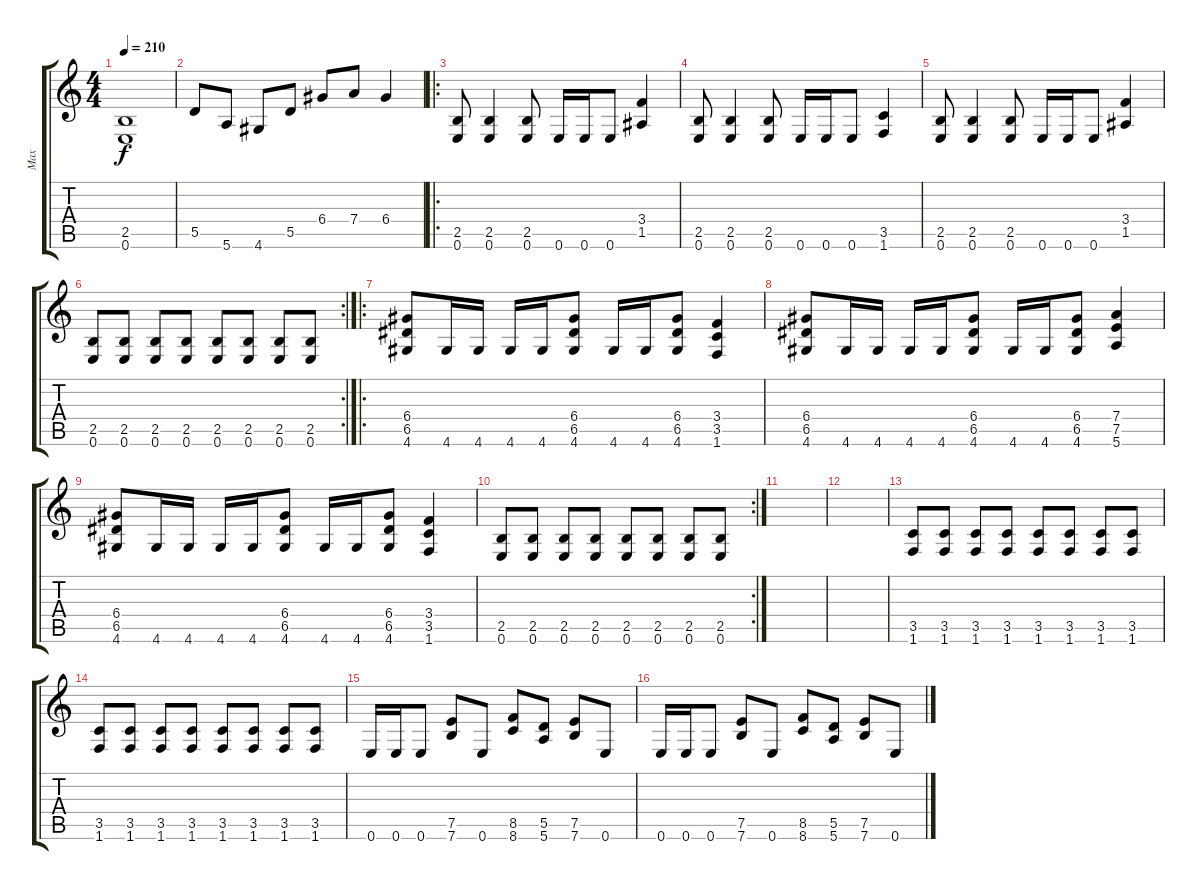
\track ("Max" "Max") {instrument distortionguitar}
\staff {score tabs}
\tuning (E4 B3 G3 D3 A2 E2) {hide}
\ts (4 4)
\tempo 210
\clef g2
\ks c
(2.5{t} 0.6{t}).1{dy f} |
5.5.8 5.6.8 4.6.8 5.5.8 6.4.8 7.4.8 6.4.4 |
\ro
(2.5 0.6).8 (2.5 0.6).4 (2.5 0.6).8 0.6.16 0.6.16 0.6.8 (3.4 1.5).4 |
(2.5 0.6).8 (2.5 0.6).4 (2.5 0.6).8 0.6.16 0.6.16 0.6.8 (3.5 1.6).4 |
(2.5 0.6).8 (2.5 0.6).4 (2.5 0.6).8 0.6.16 0.6.16 0.6.8 (3.4 1.5).4 |
\rc 2
(2.5 0.6).8 (2.5 0.6).8 (2.5 0.6).8 (2.5 0.6).8 (2.5 0.6).8 (2.5 0.6).8 (2.5 0.6).8 (2.5 0.6).8 |
\ro
(6.4 6.5 4.6).8 4.6.16 4.6.16 4.6.16 4.6.16 (6.4 6.5 4.6).8 4.6.16 4.6.16 (6.4 6.5 4.6).8 (3.4 3.5 1.6).4 |
(6.4 6.5 4.6).8 4.6.16 4.6.16 4.6.16 4.6.16 (6.4 6.5 4.6).8 4.6.16 4.6.16 (6.4 6.5 4.6).8 (7.4 7.5 5.6).4 |
(6.4 6.5 4.6).8 4.6.16 4.6.16 4.6.16 4.6.16 (6.4 6.5 4.6).8 4.6.16 4.6.16 (6.4 6.5 4.6).8 (3.4 3.5 1.6).4 |
\rc 2
(2.5 0.6).8 (2.5 0.6).8 (2.5 0.6).8 (2.5 0.6).8 (2.5 0.6).8 (2.5 0.6).8 (2.5 0.6).8 (2.5 0.6).8 |
|
|
(3.5 1.6).8 (3.5 1.6).8 (3.5 1.6).8 (3.5 1.6).8 (3.5 1.6).8 (3.5 1.6).8 (3.5 1.6).8 (3.5 1.6).8 |
(3.5 1.6).8 (3.5 1.6).8 (3.5 1.6).8 (3.5 1.6).8 (3.5 1.6).8 (3.5 1.6).8 (3.5 1.6).8 (3.5 1.6).8 |
0.6.16 0.6.16 0.6.8 (7.5 7.6).8 0.6.8 (8.5 8.6).8 (5.5 5.6).8 (7.5 7.6).8 0.6.8 |
0.6.16 0.6.16 0.6.8 (7.5 7.6).8 0.6.8 (8.5 8.6).8 (5.5 5.6).8 (7.5 7.6).8 0.6.8
